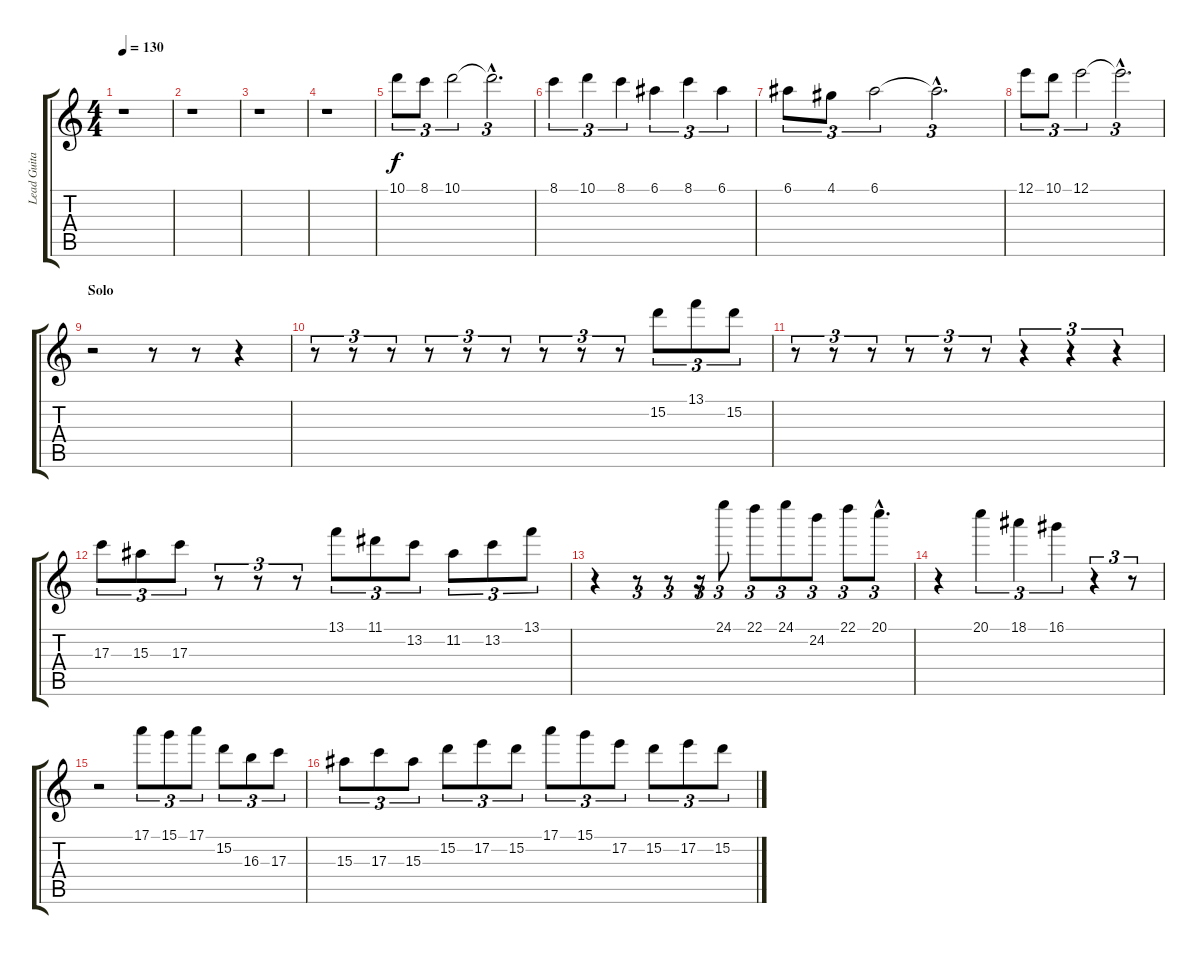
\track ("Lead Guitar 2" "Lead Guita") {instrument distortionguitar}
\staff {score tabs}
\tuning (E4 B3 G3 D3 A2 E2) {hide}
\ts (4 4)
\tempo 130
\clef g2
\ks c
r.1{dy f instrument distortionguitar} |
r.1 |
r.1 |
r.1 |
10.1.8{tu (3 2)} 8.1.8{tu (3 2)} 10.1.2{tu (3 2)} 10.1{hac t}.2{d tu (3 2)} |
8.1.4{tu (3 2)} 10.1.4{tu (3 2)} 8.1.4{tu (3 2)} 6.1.4{tu (3 2)} 8.1.4{tu (3 2)} 6.1.4{tu (3 2)} |
6.1.8{tu (3 2)} 4.1.8{tu (3 2)} 6.1.2{tu (3 2)} 6.1{hac t}.2{d tu (3 2)} |
12.1.8{tu (3 2)} 10.1.8{tu (3 2)} 12.1.2{tu (3 2)} 12.1{hac t}.2{d tu (3 2)} |
\section ("" "Solo")
r.2 r.8 r.8 r.4 |
r.8{tu (3 2)} r.8{tu (3 2)} r.8{tu (3 2)} r.8{tu (3 2)} r.8{tu (3 2)} r.8{tu (3 2)} r.8{tu (3 2)} r.8{tu (3 2)} r.8{tu (3 2)} 15.2.8{tu (3 2)} 13.1.8{tu (3 2)} 15.2.8{tu (3 2)} |
r.8{tu (3 2)} r.8{tu (3 2)} r.8{tu (3 2)} r.8{tu (3 2)} r.8{tu (3 2)} r.8{tu (3 2)} r.4{tu (3 2)} r.4{tu (3 2)} r.4{tu (3 2)} |
17.3.8{tu (3 2)} 15.3.8{tu (3 2)} 17.3.8{tu (3 2)} r.8{tu (3 2)} r.8{tu (3 2)} r.8{tu (3 2)} 13.1.8{tu (3 2)} 11.1.8{tu (3 2)} 13.2.8{tu (3 2)} 11.2.8{tu (3 2)} 13.2.8{tu (3 2)} 13.1.8{tu (3 2)} |
r.4 r.8{tu (3 2)} r.8{tu (3 2)} r.16{tu (3 2)} 24.1.8{tu (3 2)} 22.1.8{tu (3 2)} 24.1.8{tu (3 2)} 24.2.8{tu (3 2)} 22.1.8{tu (3 2)} 20.1{hac}.8{d tu (3 2)} |
r.4 20.1.4{tu (3 2)} 18.1.4{tu (3 2)} 16.1.4{tu (3 2)} r.4{tu (3 2)} r.8{tu (3 2)} |
r.2 17.1.8{tu (3 2)} 15.1.8{tu (3 2)} 17.1.8{tu (3 2)} 15.2.8{tu (3 2)} 16.3.8{tu (3 2)} 17.3.8{tu (3 2)} |
15.3.8{tu (3 2)} 17.3.8{tu (3 2)} 15.3.8{tu (3 2)} 15.2.8{tu (3 2)} 17.2.8{tu (3 2)} 15.2.8{tu (3 2)} 17.1.8{tu (3 2)} 15.1.8{tu (3 2)} 17.2.8{tu (3 2)} 15.2.8{tu (3 2)} 17.2.8{tu (3 2)} 15.2.8{tu (3 2)}
